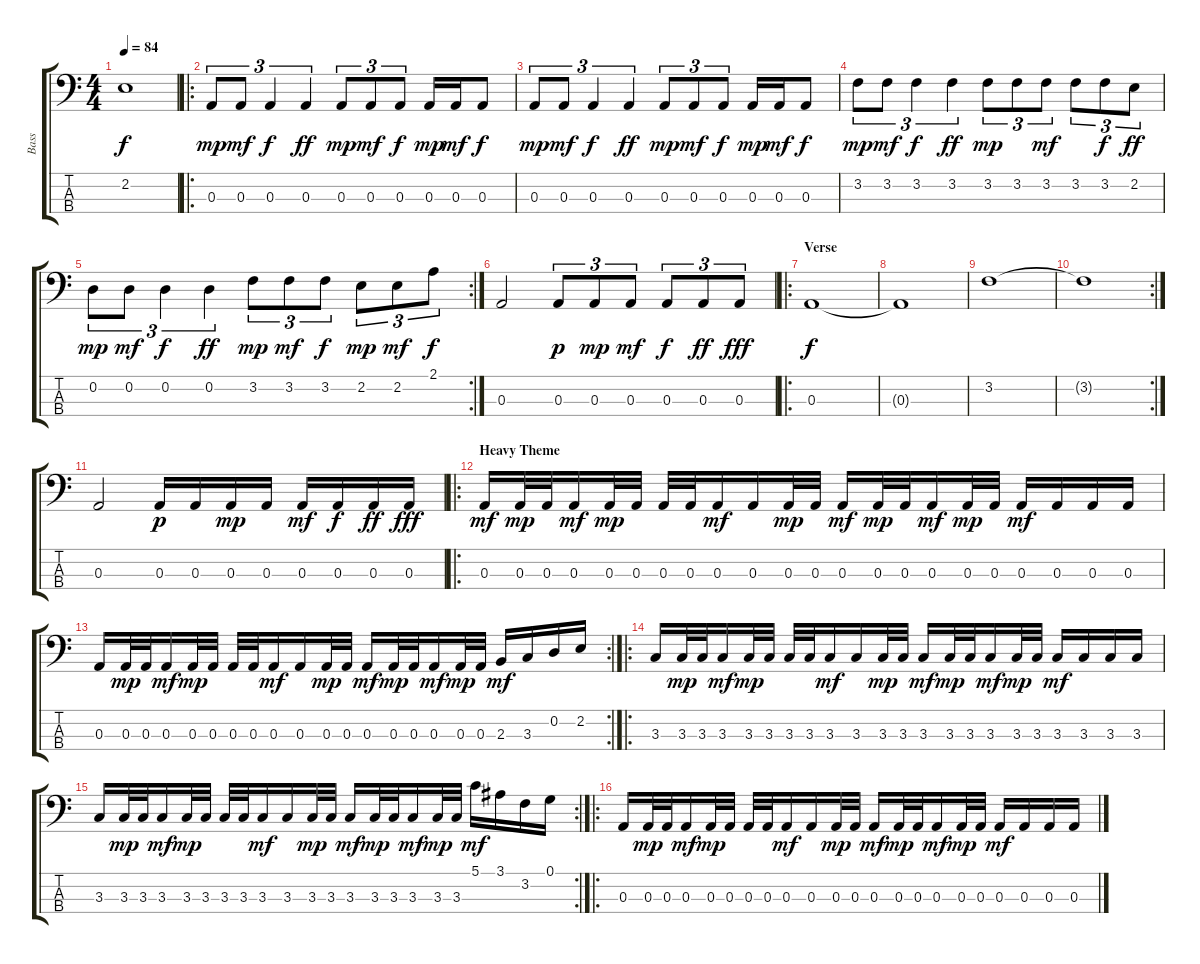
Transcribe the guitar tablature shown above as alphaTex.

\track ("Bass" "Bass") {instrument electricbassfinger}
\staff {score tabs}
\tuning (G2 D2 A1 D1) {hide}
\ts (4 4)
\tempo 84
\clef f4
\ks c
2.2.1{dy f} |
\ro
0.3.8{tu (3 2) dy mp} 0.3.8{tu (3 2) dy mf} 0.3.4{tu (3 2) dy f} 0.3.4{tu (3 2) dy ff} 0.3.8{tu (3 2) dy mp} 0.3.8{tu (3 2) dy mf} 0.3.8{tu (3 2) dy f} 0.3.16{dy mp} 0.3.16{dy mf} 0.3.8{dy f} |
0.3.8{tu (3 2) dy mp} 0.3.8{tu (3 2) dy mf} 0.3.4{tu (3 2) dy f} 0.3.4{tu (3 2) dy ff} 0.3.8{tu (3 2) dy mp} 0.3.8{tu (3 2) dy mf} 0.3.8{tu (3 2) dy f} 0.3.16{dy mp} 0.3.16{dy mf} 0.3.8{dy f} |
3.2.8{tu (3 2) dy mp} 3.2.8{tu (3 2) dy mf} 3.2.4{tu (3 2) dy f} 3.2.4{tu (3 2) dy ff} 3.2.8{tu (3 2) dy mp} 3.2.8{tu (3 2)} 3.2.8{tu (3 2) dy mf} 3.2.8{tu (3 2)} 3.2.8{tu (3 2) dy f} 2.2.8{tu (3 2) dy ff} |
\rc 2
0.2.8{tu (3 2) dy mp} 0.2.8{tu (3 2) dy mf} 0.2.4{tu (3 2) dy f} 0.2.4{tu (3 2) dy ff} 3.2.8{tu (3 2) dy mp} 3.2.8{tu (3 2) dy mf} 3.2.8{tu (3 2) dy f} 2.2.8{tu (3 2) dy mp} 2.2.8{tu (3 2) dy mf} 2.1.8{tu (3 2) dy f} |
0.3.2 0.3.8{tu (3 2) dy p} 0.3.8{tu (3 2) dy mp} 0.3.8{tu (3 2) dy mf} 0.3.8{tu (3 2) dy f} 0.3.8{tu (3 2) dy ff} 0.3.8{tu (3 2) dy fff} |
\ro
\section ("" "Verse")
0.3.1{dy f} |
0.3{t}.1 |
3.2.1 |
\rc 2
3.2{t}.1 |
0.3.2 0.3.16{dy p} 0.3.16 0.3.16{dy mp} 0.3.16 0.3.16{dy mf} 0.3.16{dy f} 0.3.16{dy ff} 0.3.16{dy fff} |
\ro
\section ("" "Heavy Theme")
0.3.16{dy mf} 0.3.32{dy mp} 0.3.32 0.3.16{dy mf} 0.3.32{dy mp} 0.3.32 0.3.32 0.3.32 0.3.16{dy mf} 0.3.16 0.3.32{dy mp} 0.3.32 0.3.16{dy mf} 0.3.32{dy mp} 0.3.32 0.3.16{dy mf} 0.3.32{dy mp} 0.3.32 0.3.16{dy mf} 0.3.16 0.3.16 0.3.16 |
\rc 2
0.3.16 0.3.32{dy mp} 0.3.32 0.3.16{dy mf} 0.3.32{dy mp} 0.3.32 0.3.32 0.3.32 0.3.16{dy mf} 0.3.16 0.3.32{dy mp} 0.3.32 0.3.16{dy mf} 0.3.32{dy mp} 0.3.32 0.3.16{dy mf} 0.3.32{dy mp} 0.3.32 2.3.16{dy mf} 3.3.16 0.2.16 2.2.16 |
\ro
3.3.16 3.3.32{dy mp} 3.3.32 3.3.16{dy mf} 3.3.32{dy mp} 3.3.32 3.3.32 3.3.32 3.3.16{dy mf} 3.3.16 3.3.32{dy mp} 3.3.32 3.3.16{dy mf} 3.3.32{dy mp} 3.3.32 3.3.16{dy mf} 3.3.32{dy mp} 3.3.32 3.3.16{dy mf} 3.3.16 3.3.16 3.3.16 |
\rc 2
3.3.16 3.3.32{dy mp} 3.3.32 3.3.16{dy mf} 3.3.32{dy mp} 3.3.32 3.3.32 3.3.32 3.3.16{dy mf} 3.3.16 3.3.32{dy mp} 3.3.32 3.3.16{dy mf} 3.3.32{dy mp} 3.3.32 3.3.16{dy mf} 3.3.32{dy mp} 3.3.32 5.1.16{dy mf} 3.1.16 3.2.16 0.1.16 |
\ro
0.3.16 0.3.32{dy mp} 0.3.32 0.3.16{dy mf} 0.3.32{dy mp} 0.3.32 0.3.32 0.3.32 0.3.16{dy mf} 0.3.16 0.3.32{dy mp} 0.3.32 0.3.16{dy mf} 0.3.32{dy mp} 0.3.32 0.3.16{dy mf} 0.3.32{dy mp} 0.3.32 0.3.16{dy mf} 0.3.16 0.3.16 0.3.16
